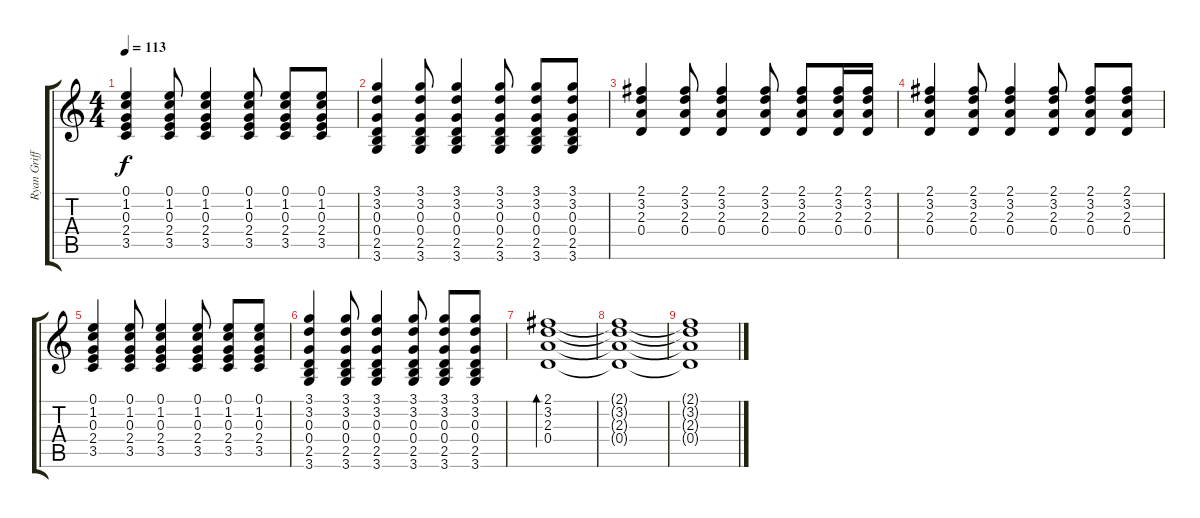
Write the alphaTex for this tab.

\track ("Ryan Griffits" "Ryan Griff") {instrument acousticguitarsteel}
\staff {score tabs}
\tuning (E4 B3 G3 D3 A2 E2) {hide}
\ts (4 4)
\tempo 113
\clef g2
\ks c
(0.1 1.2 0.3 2.4 3.5).4{dy f} (0.1 1.2 0.3 2.4 3.5).8 (0.1 1.2 0.3 2.4 3.5).4 (0.1 1.2 0.3 2.4 3.5).8 (0.1 1.2 0.3 2.4 3.5).8 (0.1 1.2 0.3 2.4 3.5).8 |
(3.1 3.2 0.3 0.4 2.5 3.6).4 (3.1 3.2 0.3 0.4 2.5 3.6).8 (3.1 3.2 0.3 0.4 2.5 3.6).4 (3.1 3.2 0.3 0.4 2.5 3.6).8 (3.1 3.2 0.3 0.4 2.5 3.6).8 (3.1 3.2 0.3 0.4 2.5 3.6).8 |
(2.1 3.2 2.3 0.4).4 (2.1 3.2 2.3 0.4).8 (2.1 3.2 2.3 0.4).4 (2.1 3.2 2.3 0.4).8 (2.1 3.2 2.3 0.4).8 (2.1 3.2 2.3 0.4).16 (2.1 3.2 2.3 0.4).16 |
(2.1 3.2 2.3 0.4).4 (2.1 3.2 2.3 0.4).8 (2.1 3.2 2.3 0.4).4 (2.1 3.2 2.3 0.4).8 (2.1 3.2 2.3 0.4).8 (2.1 3.2 2.3 0.4).8 |
(0.1 1.2 0.3 2.4 3.5).4 (0.1 1.2 0.3 2.4 3.5).8 (0.1 1.2 0.3 2.4 3.5).4 (0.1 1.2 0.3 2.4 3.5).8 (0.1 1.2 0.3 2.4 3.5).8 (0.1 1.2 0.3 2.4 3.5).8 |
(3.1 3.2 0.3 0.4 2.5 3.6).4 (3.1 3.2 0.3 0.4 2.5 3.6).8 (3.1 3.2 0.3 0.4 2.5 3.6).4 (3.1 3.2 0.3 0.4 2.5 3.6).8 (3.1 3.2 0.3 0.4 2.5 3.6).8 (3.1 3.2 0.3 0.4 2.5 3.6).8 |
(2.1 3.2 2.3 0.4).1{bd 240} |
(2.1{t} 3.2{t} 2.3{t} 0.4{t}).1 |
(2.1{t} 3.2{t} 2.3{t} 0.4{t}).1
